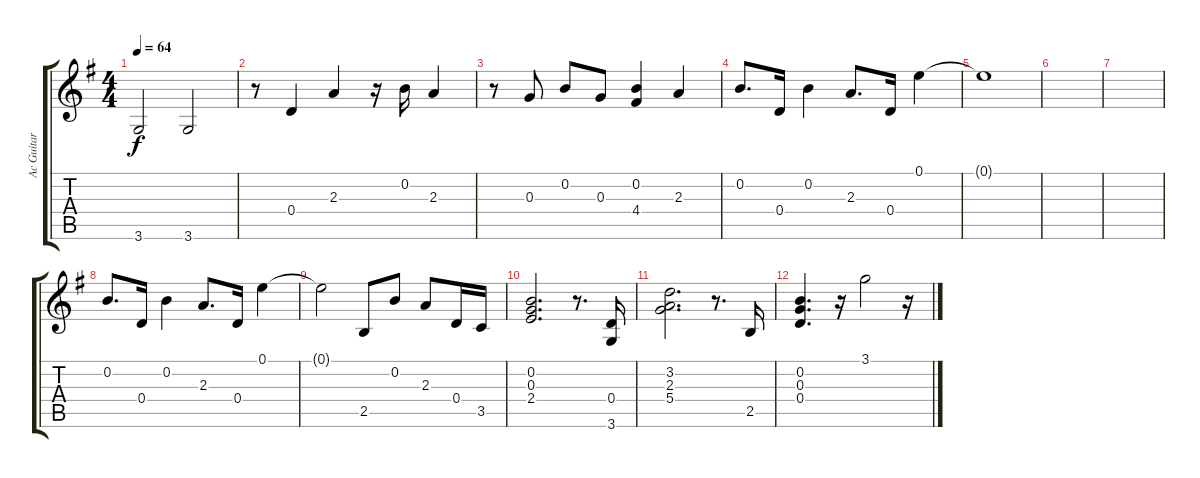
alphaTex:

\track ("Ac Guitar 2" "Ac Guitar ") {instrument acousticguitarnylon}
\staff {score tabs}
\tuning (E4 B3 G3 D3 A2 E2) {hide}
\ts (4 4)
\tempo 64
\clef g2
\ks g
3.6.2{dy f} 3.6.2 |
r.8 0.4.4 2.3.4 r.16 0.2.16 2.3.4 |
r.8 0.3.8 0.2.8 0.3.8 (0.2 4.4).4 2.3.4 |
0.2.8{d} 0.4.16 0.2.4 2.3.8{d} 0.4.16 0.1.4 |
0.1{t}.1 |
|
|
0.2.8{d} 0.4.16 0.2.4 2.3.8{d} 0.4.16 0.1.4 |
0.1{t}.2 2.5.8 0.2.8 2.3.8 0.4.16 3.5.16 |
(0.2 0.3 2.4).2{d} r.8{d} (0.4 3.6).16 |
(3.2 2.3 5.4).2{d} r.8{d} 2.5.16 |
(0.2 0.3 0.4).4{d} r.16 3.1.2 r.16
